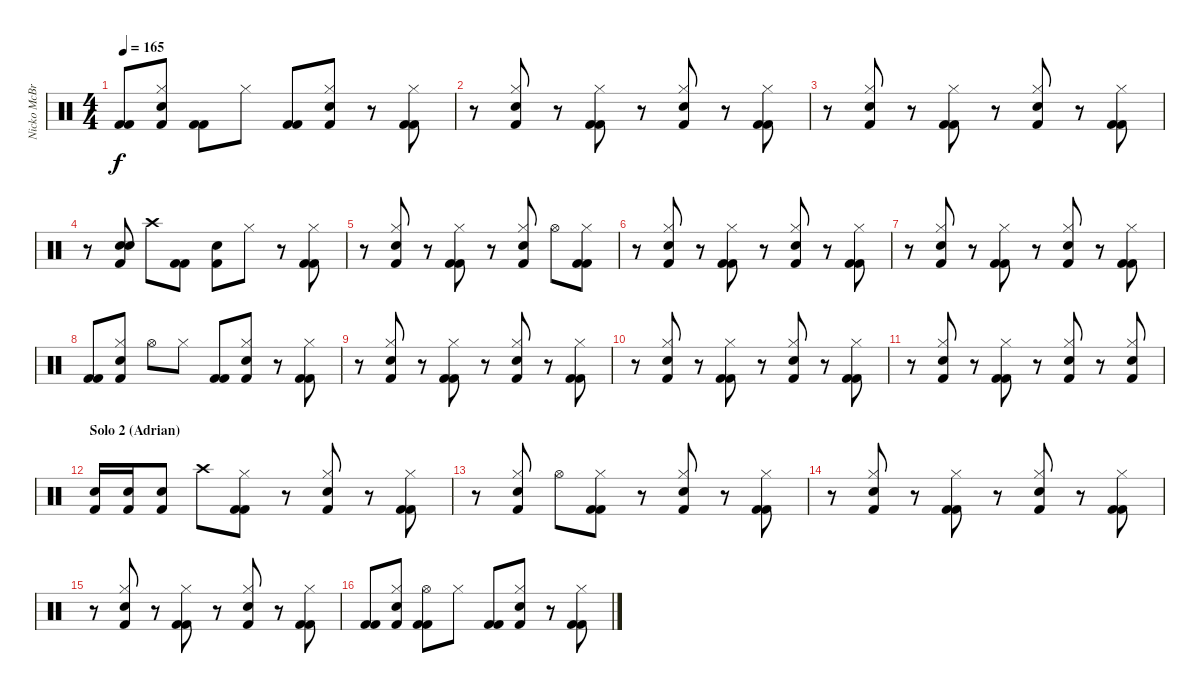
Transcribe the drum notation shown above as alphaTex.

\track ("Nicko McBrain" "Nicko McBr") {instrument percussion}
\staff {score}
\articulation defaults
\ts (4 4)
\tempo 165
\clef neutral
\ks c
("Kick (hit) 2" "Kick (hit) 2").8{dy f} ("Hi-Hat (closed)" "Snare (hit) 2" "Kick (hit) 2").8 ("Kick (hit) 2" "Kick (hit) 2").8 "Hi-Hat (closed)".8 ("Kick (hit) 2" "Kick (hit) 2").8 ("Hi-Hat (closed)" "Kick (hit) 2" "Snare (hit) 2").8 r.8 ("Hi-Hat (closed)" "Kick (hit) 2" "Kick (hit) 2").8 |
r.8 ("Hi-Hat (closed)" "Snare (hit) 2" "Kick (hit) 2").8 r.8 ("Hi-Hat (closed)" "Kick (hit) 2" "Kick (hit) 2").8 r.8 ("Hi-Hat (closed)" "Kick (hit) 2" "Snare (hit) 2").8 r.8 ("Hi-Hat (closed)" "Kick (hit) 2" "Kick (hit) 2").8 |
r.8 ("Hi-Hat (closed)" "Snare (hit) 2" "Kick (hit) 2").8 r.8 ("Hi-Hat (closed)" "Kick (hit) 2" "Kick (hit) 2").8 r.8 ("Hi-Hat (closed)" "Kick (hit) 2" "Snare (hit) 2").8 r.8 ("Hi-Hat (closed)" "Kick (hit) 2" "Kick (hit) 2").8 |
r.8 ("Snare (hit) 2" "Snare (hit) 2" "Kick (hit) 2").8 "Crash high (hit)".8 ("Kick (hit) 2" "Kick (hit) 2").8 ("Snare (hit) 2" "Kick (hit) 2").8 "Hi-Hat (closed)".8 r.8 ("Hi-Hat (closed)" "Kick (hit) 2" "Kick (hit) 2").8 |
r.8 ("Hi-Hat (closed)" "Snare (hit) 2" "Kick (hit) 2").8 r.8 ("Hi-Hat (closed)" "Kick (hit) 2" "Kick (hit) 2").8 r.8 ("Hi-Hat (closed)" "Kick (hit) 2" "Snare (hit) 2").8 "Hi-Hat (open)".8 ("Hi-Hat (closed)" "Kick (hit) 2" "Kick (hit) 2").8 |
r.8 ("Hi-Hat (closed)" "Snare (hit) 2" "Kick (hit) 2").8 r.8 ("Hi-Hat (closed)" "Kick (hit) 2" "Kick (hit) 2").8 r.8 ("Hi-Hat (closed)" "Kick (hit) 2" "Snare (hit) 2").8 r.8 ("Hi-Hat (closed)" "Kick (hit) 2" "Kick (hit) 2").8 |
r.8 ("Hi-Hat (closed)" "Snare (hit) 2" "Kick (hit) 2").8 r.8 ("Hi-Hat (closed)" "Kick (hit) 2" "Kick (hit) 2").8 r.8 ("Hi-Hat (closed)" "Kick (hit) 2" "Snare (hit) 2").8 r.8 ("Hi-Hat (closed)" "Kick (hit) 2" "Kick (hit) 2").8 |
("Kick (hit) 2" "Kick (hit) 2").8 ("Hi-Hat (closed)" "Snare (hit) 2" "Kick (hit) 2").8 "Hi-Hat (open)".8 "Hi-Hat (closed)".8 ("Kick (hit) 2" "Kick (hit) 2").8 ("Hi-Hat (closed)" "Kick (hit) 2" "Snare (hit) 2").8 r.8 ("Hi-Hat (closed)" "Kick (hit) 2" "Kick (hit) 2").8 |
r.8 ("Hi-Hat (closed)" "Snare (hit) 2" "Kick (hit) 2").8 r.8 ("Hi-Hat (closed)" "Kick (hit) 2" "Kick (hit) 2").8 r.8 ("Hi-Hat (closed)" "Kick (hit) 2" "Snare (hit) 2").8 r.8 ("Hi-Hat (closed)" "Kick (hit) 2" "Kick (hit) 2").8 |
r.8 ("Hi-Hat (closed)" "Snare (hit) 2" "Kick (hit) 2").8 r.8 ("Hi-Hat (closed)" "Kick (hit) 2" "Kick (hit) 2").8 r.8 ("Hi-Hat (closed)" "Kick (hit) 2" "Snare (hit) 2").8 r.8 ("Hi-Hat (closed)" "Kick (hit) 2" "Kick (hit) 2").8 |
r.8 ("Hi-Hat (closed)" "Snare (hit) 2" "Kick (hit) 2").8 r.8 ("Hi-Hat (closed)" "Kick (hit) 2" "Kick (hit) 2").8 r.8 ("Hi-Hat (closed)" "Kick (hit) 2" "Snare (hit) 2").8 r.8 ("Hi-Hat (closed)" "Kick (hit) 2" "Snare (hit) 2").8 |
\section ("" "Solo 2 (Adrian)")
("Snare (hit) 2" "Kick (hit) 2").16 ("Snare (hit) 2" "Kick (hit) 2").16 ("Snare (hit) 2" "Kick (hit) 2").8 "Crash high (hit)".8 ("Hi-Hat (closed)" "Kick (hit) 2" "Kick (hit) 2").8 r.8 ("Hi-Hat (closed)" "Kick (hit) 2" "Snare (hit) 2").8 r.8 ("Hi-Hat (closed)" "Kick (hit) 2" "Kick (hit) 2").8 |
r.8 ("Hi-Hat (closed)" "Snare (hit) 2" "Kick (hit) 2").8 "Hi-Hat (open)".8 ("Hi-Hat (closed)" "Kick (hit) 2" "Kick (hit) 2").8 r.8 ("Hi-Hat (closed)" "Kick (hit) 2" "Snare (hit) 2").8 r.8 ("Hi-Hat (closed)" "Kick (hit) 2" "Kick (hit) 2").8 |
r.8 ("Hi-Hat (closed)" "Snare (hit) 2" "Kick (hit) 2").8 r.8 ("Hi-Hat (closed)" "Kick (hit) 2" "Kick (hit) 2").8 r.8 ("Hi-Hat (closed)" "Kick (hit) 2" "Snare (hit) 2").8 r.8 ("Hi-Hat (closed)" "Kick (hit) 2" "Kick (hit) 2").8 |
r.8 ("Hi-Hat (closed)" "Snare (hit) 2" "Kick (hit) 2").8 r.8 ("Hi-Hat (closed)" "Kick (hit) 2" "Kick (hit) 2").8 r.8 ("Hi-Hat (closed)" "Kick (hit) 2" "Snare (hit) 2").8 r.8 ("Hi-Hat (closed)" "Kick (hit) 2" "Kick (hit) 2").8 |
("Kick (hit) 2" "Kick (hit) 2").8 ("Hi-Hat (closed)" "Snare (hit) 2" "Kick (hit) 2").8 ("Hi-Hat (open)" "Kick (hit) 2" "Kick (hit) 2").8 "Hi-Hat (closed)".8 ("Kick (hit) 2" "Kick (hit) 2").8 ("Hi-Hat (closed)" "Kick (hit) 2" "Snare (hit) 2").8 r.8 ("Hi-Hat (closed)" "Kick (hit) 2" "Kick (hit) 2").8
